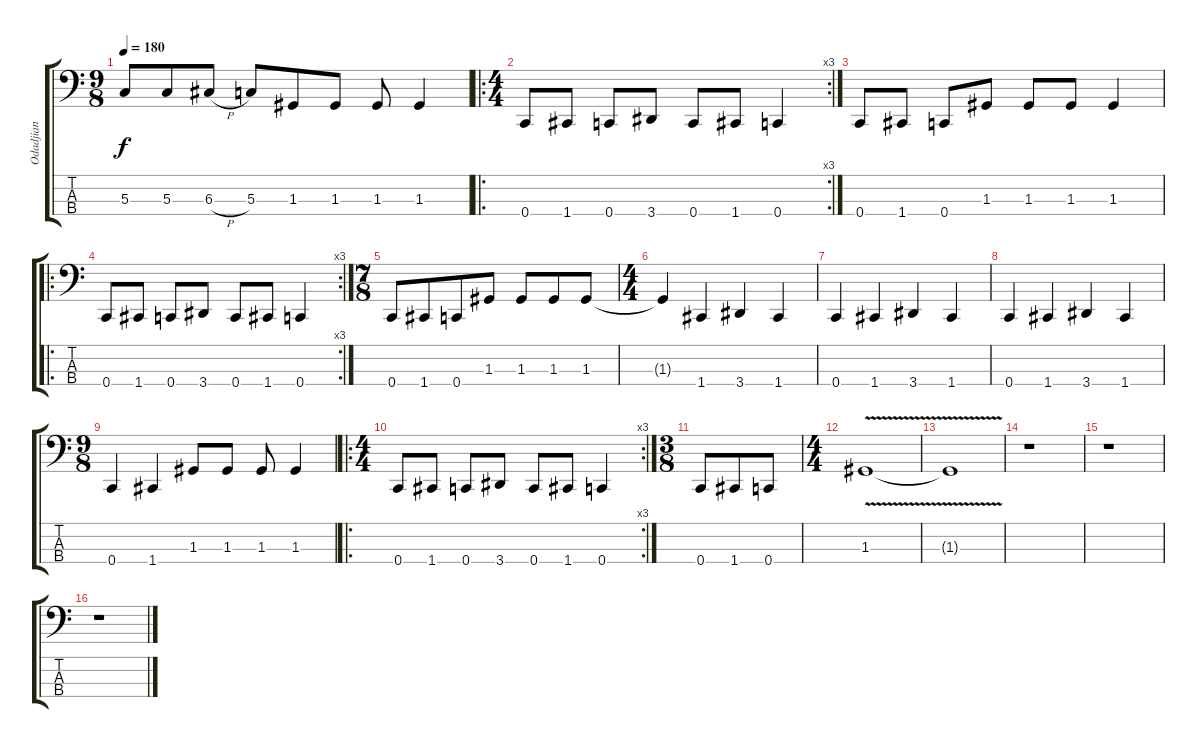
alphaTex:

\track ("Odadjian" "Odadjian") {instrument electricbassfinger}
\staff {score tabs}
\tuning (F2 C2 G1 C1) {hide}
\ts (9 8)
\tempo 180
\clef f4
\ks c
5.3.8{dy f} 5.3.8 6.3{h}.8 5.3.8 1.3.8 1.3.8 1.3.8 1.3.4 |
\ro
\rc 3
\ts (4 4)
0.4.8 1.4.8 0.4.8 3.4.8 0.4.8 1.4.8 0.4.4 |
0.4.8 1.4.8 0.4.8 1.3.8 1.3.8 1.3.8 1.3.4 |
\ro
\rc 3
0.4.8 1.4.8 0.4.8 3.4.8 0.4.8 1.4.8 0.4.4 |
\ts (7 8)
0.4.8 1.4.8 0.4.8 1.3.8 1.3.8 1.3.8 1.3.8 |
\ts (4 4)
1.3{t}.4 1.4.4 3.4.4 1.4.4 |
0.4.4 1.4.4 3.4.4 1.4.4 |
0.4.4 1.4.4 3.4.4 1.4.4 |
\ts (9 8)
0.4.4 1.4.4 1.3.8 1.3.8 1.3.8 1.3.4 |
\ro
\rc 3
\ts (4 4)
0.4.8 1.4.8 0.4.8 3.4.8 0.4.8 1.4.8 0.4.4 |
\ts (3 8)
0.4.8 1.4.8 0.4.8 |
\ts (4 4)
1.3{v}.1 |
1.3{t}.1 |
r.1 |
r.1 |
r.1
